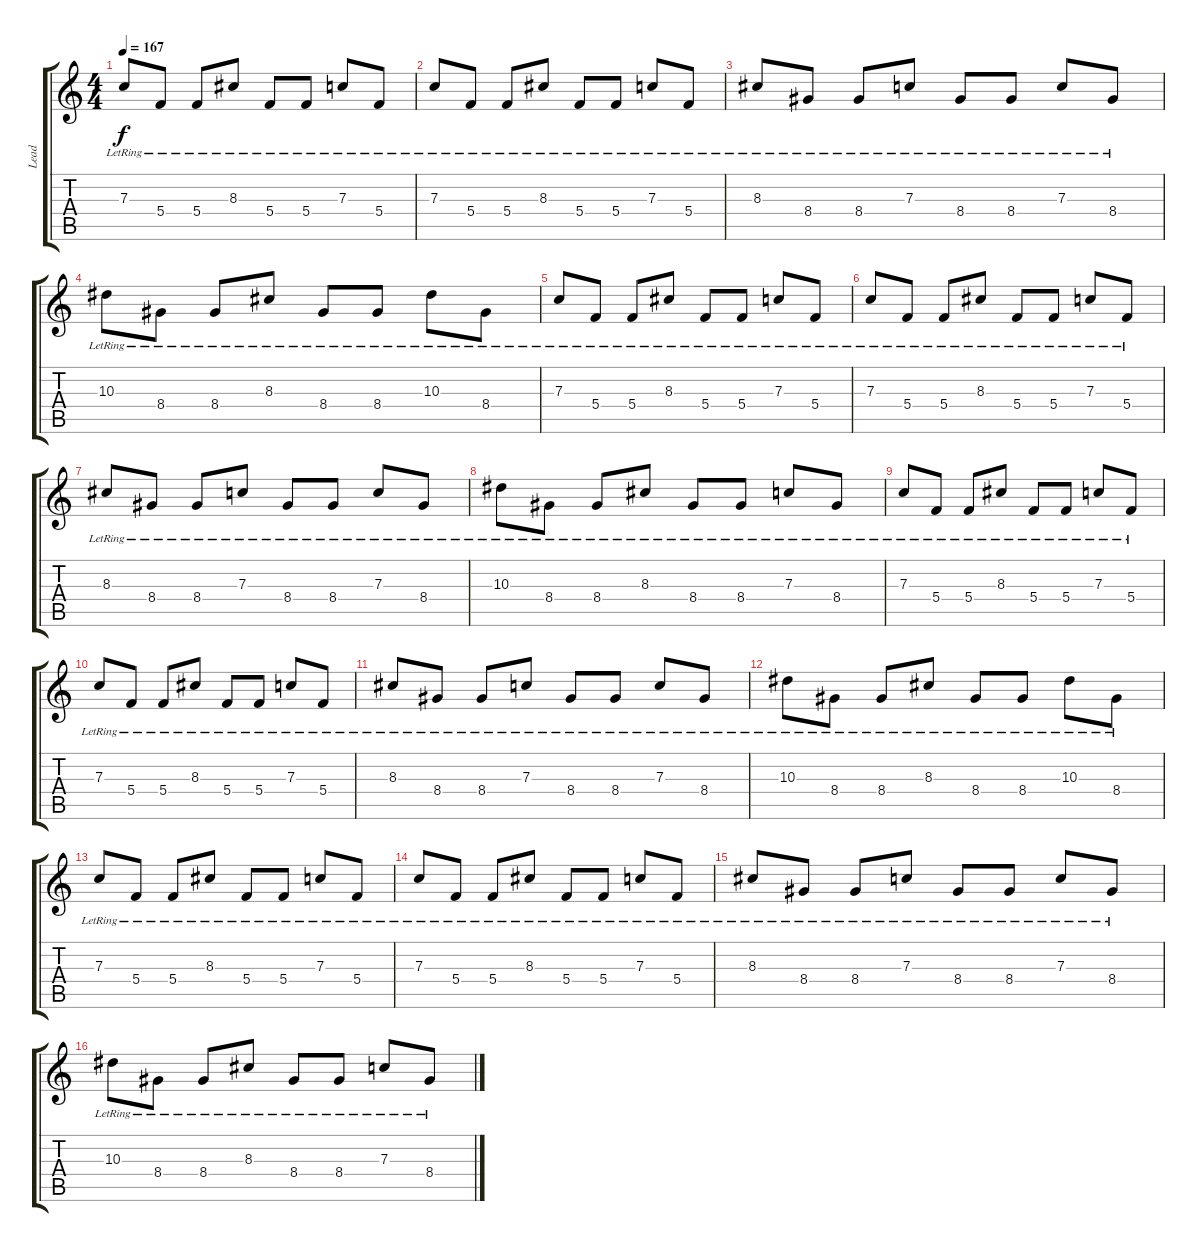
\track ("Lead" "Lead") {instrument distortionguitar}
\staff {score tabs}
\tuning (D4 A3 F3 C3 G2 D2) {hide}
\ts (4 4)
\tempo 167
\clef g2
\ks c
7.3{lr}.8{dy f} 5.4{lr}.8 5.4{lr}.8 8.3{lr}.8 5.4{lr}.8 5.4{lr}.8 7.3{lr}.8 5.4{lr}.8 |
7.3{lr}.8 5.4{lr}.8 5.4{lr}.8 8.3{lr}.8 5.4{lr}.8 5.4{lr}.8 7.3{lr}.8 5.4{lr}.8 |
8.3{lr}.8 8.4{lr}.8 8.4{lr}.8 7.3{lr}.8 8.4{lr}.8 8.4{lr}.8 7.3{lr}.8 8.4{lr}.8 |
10.3{lr}.8 8.4{lr}.8 8.4{lr}.8 8.3{lr}.8 8.4{lr}.8 8.4{lr}.8 10.3{lr}.8 8.4{lr}.8 |
7.3{lr}.8 5.4{lr}.8 5.4{lr}.8 8.3{lr}.8 5.4{lr}.8 5.4{lr}.8 7.3{lr}.8 5.4{lr}.8 |
7.3{lr}.8 5.4{lr}.8 5.4{lr}.8 8.3{lr}.8 5.4{lr}.8 5.4{lr}.8 7.3{lr}.8 5.4{lr}.8 |
8.3{lr}.8 8.4{lr}.8 8.4{lr}.8 7.3{lr}.8 8.4{lr}.8 8.4{lr}.8 7.3{lr}.8 8.4{lr}.8 |
10.3{lr}.8 8.4{lr}.8 8.4{lr}.8 8.3{lr}.8 8.4{lr}.8 8.4{lr}.8 7.3{lr}.8 8.4{lr}.8 |
7.3{lr}.8 5.4{lr}.8 5.4{lr}.8 8.3{lr}.8 5.4{lr}.8 5.4{lr}.8 7.3{lr}.8 5.4{lr}.8 |
7.3{lr}.8 5.4{lr}.8 5.4{lr}.8 8.3{lr}.8 5.4{lr}.8 5.4{lr}.8 7.3{lr}.8 5.4{lr}.8 |
8.3{lr}.8 8.4{lr}.8 8.4{lr}.8 7.3{lr}.8 8.4{lr}.8 8.4{lr}.8 7.3{lr}.8 8.4{lr}.8 |
10.3{lr}.8 8.4{lr}.8 8.4{lr}.8 8.3{lr}.8 8.4{lr}.8 8.4{lr}.8 10.3{lr}.8 8.4{lr}.8 |
7.3{lr}.8 5.4{lr}.8 5.4{lr}.8 8.3{lr}.8 5.4{lr}.8 5.4{lr}.8 7.3{lr}.8 5.4{lr}.8 |
7.3{lr}.8 5.4{lr}.8 5.4{lr}.8 8.3{lr}.8 5.4{lr}.8 5.4{lr}.8 7.3{lr}.8 5.4{lr}.8 |
8.3{lr}.8 8.4{lr}.8 8.4{lr}.8 7.3{lr}.8 8.4{lr}.8 8.4{lr}.8 7.3{lr}.8 8.4{lr}.8 |
10.3{lr}.8 8.4{lr}.8 8.4{lr}.8 8.3{lr}.8 8.4{lr}.8 8.4{lr}.8 7.3{lr}.8 8.4{lr}.8
